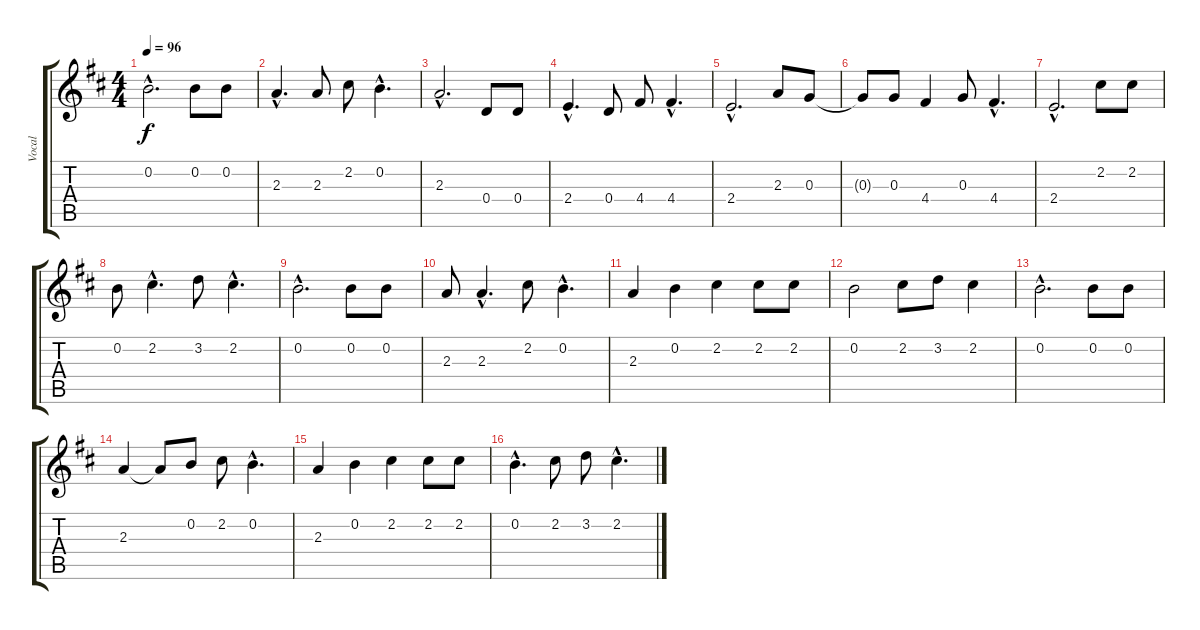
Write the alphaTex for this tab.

\track ("Vocal" "Vocal") {instrument acousticguitarsteel}
\staff {score tabs}
\tuning (E4 B3 G3 D3 A2 E2) {hide}
\ts (4 4)
\tempo 96
\clef g2
\ks bminor
0.2{hac}.2{d dy f} 0.2.8 0.2.8 |
2.3{hac}.4{d} 2.3.8 2.2.8 0.2{hac}.4{d} |
2.3{hac}.2{d} 0.4.8 0.4.8 |
2.4{hac}.4{d} 0.4.8 4.4.8 4.4{hac}.4{d} |
2.4{hac}.2{d} 2.3.8 0.3.8 |
0.3{t}.8 0.3.8 4.4.4 0.3.8 4.4{hac}.4{d} |
2.4{hac}.2{d} 2.2.8 2.2.8 |
0.2.8 2.2{hac}.4{d} 3.2.8 2.2{hac}.4{d} |
0.2{hac}.2{d} 0.2.8 0.2.8 |
2.3.8 2.3{hac}.4{d} 2.2.8 0.2{hac}.4{d} |
2.3.4 0.2.4 2.2.4 2.2.8 2.2.8 |
0.2.2 2.2.8 3.2.8 2.2.4 |
0.2{hac}.2{d} 0.2.8 0.2.8 |
2.3.4 2.3{t}.8 0.2.8 2.2.8 0.2{hac}.4{d} |
2.3.4 0.2.4 2.2.4 2.2.8 2.2.8 |
0.2{hac}.4{d} 2.2.8 3.2.8 2.2{hac}.4{d}
